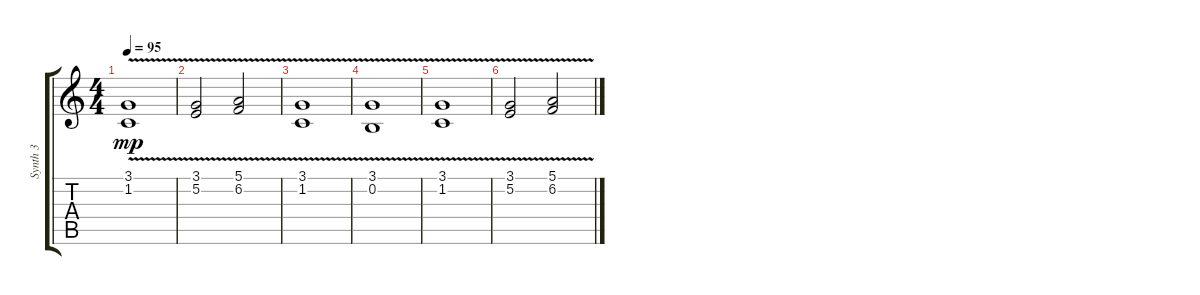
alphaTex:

\track ("Synth 3" "Synth 3") {instrument fx4atmosphere}
\staff {score tabs}
\tuning (E4 B3 G3 D3 A2 E2) {hide}
\ts (4 4)
\tempo 95
\clef g2
\ks c
(3.1{v} 1.2{v}).1{dy mp} |
(3.1{v} 5.2{v}).2 (5.1{v} 6.2{v}).2 |
(3.1{v} 1.2{v}).1 |
(3.1{v} 0.2{v}).1 |
(3.1{v} 1.2{v}).1 |
(3.1{v} 5.2{v}).2 (5.1{v} 6.2{v}).2
